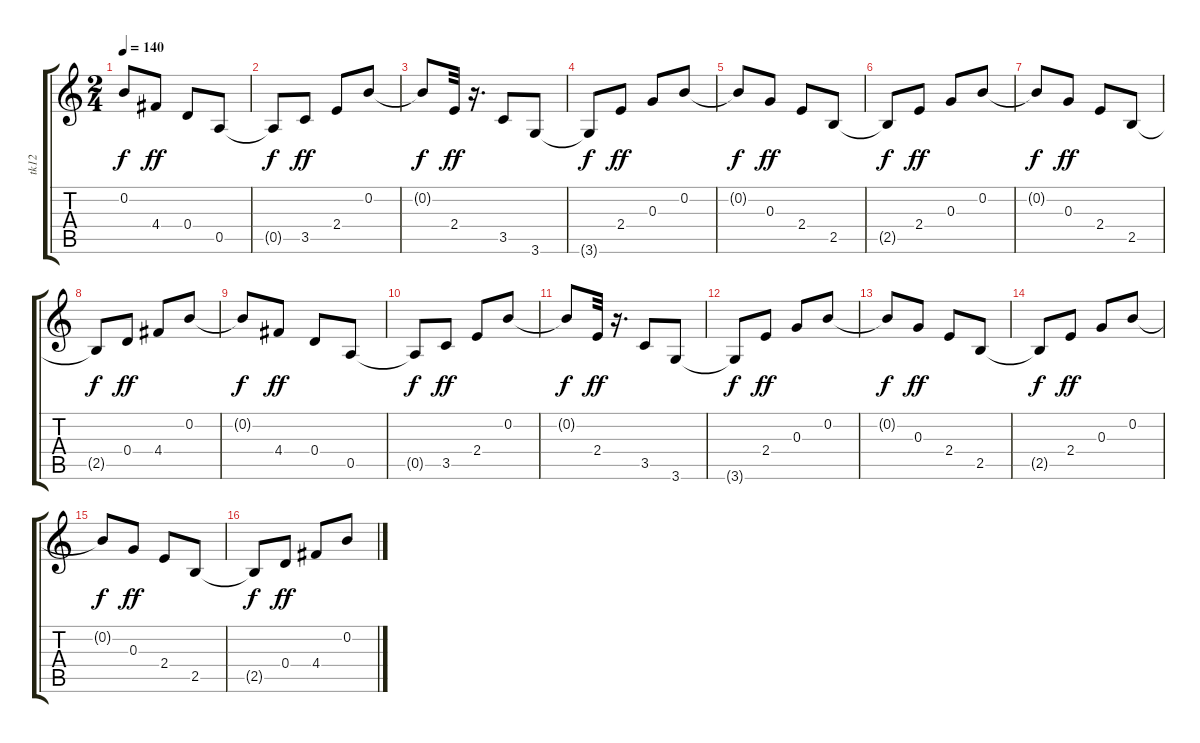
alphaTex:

\track ("tk12" "tk12") {instrument electricguitarclean}
\staff {score tabs}
\tuning (E4 B3 G3 D3 A2 E2) {hide}
\ts (2 4)
\tempo 140
\clef g2
\ks c
0.2{t}.8{dy f} 4.4.8{dy ff} 0.4.8 0.5.8 |
0.5{t}.8{dy f} 3.5.8{dy ff} 2.4.8 0.2.8 |
0.2{t}.8{dy f} 2.4.32{dy ff} r.16{d} 3.5.8 3.6.8 |
3.6{t}.8{dy f} 2.4.8{dy ff} 0.3.8 0.2.8 |
0.2{t}.8{dy f} 0.3.8{dy ff} 2.4.8 2.5.8 |
2.5{t}.8{dy f} 2.4.8{dy ff} 0.3.8 0.2.8 |
0.2{t}.8{dy f} 0.3.8{dy ff} 2.4.8 2.5.8 |
2.5{t}.8{dy f} 0.4.8{dy ff} 4.4.8 0.2.8 |
0.2{t}.8{dy f} 4.4.8{dy ff} 0.4.8 0.5.8 |
0.5{t}.8{dy f} 3.5.8{dy ff} 2.4.8 0.2.8 |
0.2{t}.8{dy f} 2.4.32{dy ff} r.16{d} 3.5.8 3.6.8 |
3.6{t}.8{dy f} 2.4.8{dy ff} 0.3.8 0.2.8 |
0.2{t}.8{dy f} 0.3.8{dy ff} 2.4.8 2.5.8 |
2.5{t}.8{dy f} 2.4.8{dy ff} 0.3.8 0.2.8 |
0.2{t}.8{dy f} 0.3.8{dy ff} 2.4.8 2.5.8 |
2.5{t}.8{dy f} 0.4.8{dy ff} 4.4.8 0.2.8
